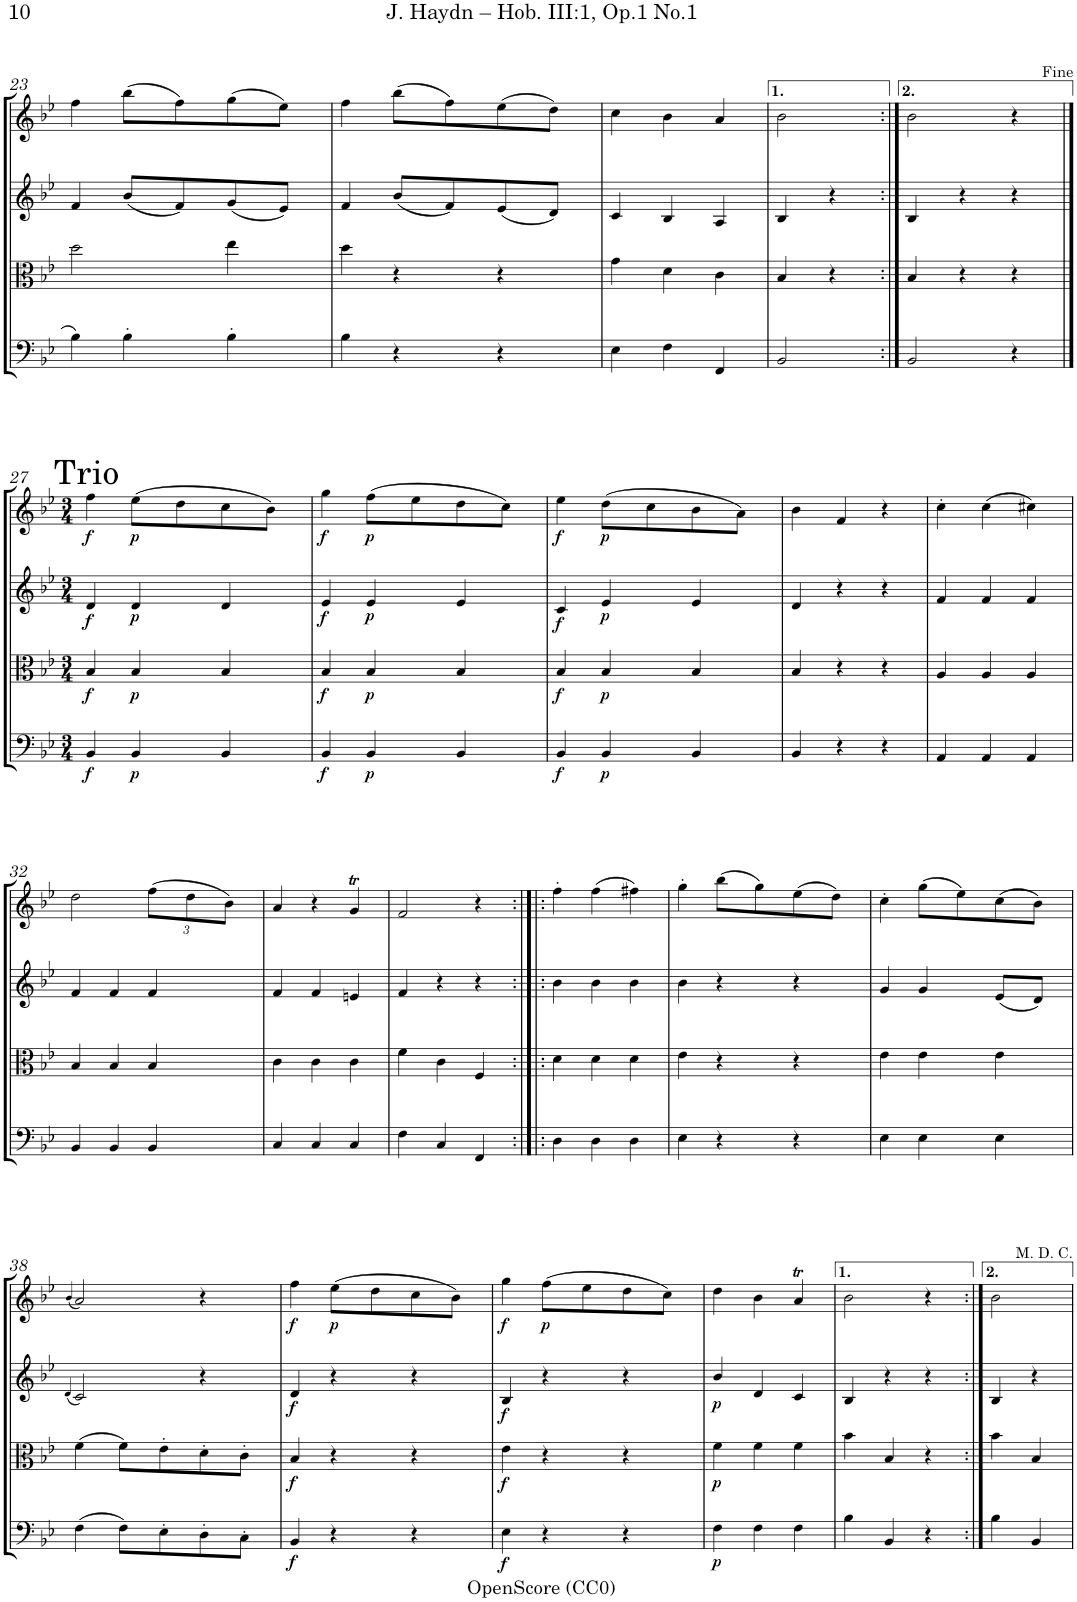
**kern	**dynam	**kern	**dynam	**kern	**dynam	**kern	**dynam
*part4	*part4	*part3	*part3	*part2	*part2	*part1	*part1
*staff4	*staff4	*staff3	*staff3	*staff2	*staff2	*staff1	*staff1
*I"Violoncello	*	*I"Viola	*	*I"Violin 2	*	*I"Violin 1	*
*I'Vc	*	*I'Vla	*	*I'Vln	*	*I'Vln	*
!!LO:PB:g=z
*clefF4	*	*clefC3	*	*clefG2	*	*clefG2	*
*k[b-e-]	*	*k[b-e-]	*	*k[b-e-]	*	*k[b-e-]	*
*M3/4	*	*M3/4	*	*M3/4	*	*M3/4	*
=23	=23	=23	=23	=23	=23	=23	=23
4B-\	.	2dd\	.	4f/	.	4ff\	.
4B-'\	.	.	.	(8b-/L	.	(8bb-\L	.
.	.	.	.	8f/)	.	8ff\)	.
4B-'\	.	4ee-\	.	(8g/	.	(8gg\	.
.	.	.	.	8e-/J)	.	8ee-\J)	.
=24	=24	=24	=24	=24	=24	=24	=24
4B-\	.	4dd\	.	4f/	.	4ff\	.
4r	.	4r	.	(8b-/L	.	(8bb-\L	.
.	.	.	.	8f/)	.	8ff\)	.
4r	.	4r	.	(8e-/	.	(8ee-\	.
.	.	.	.	8d/J)	.	8dd\J)	.
=25	=25	=25	=25	=25	=25	=25	=25
4E-\	.	4g\	.	4c/	.	4cc\	.
4F\	.	4d\	.	4B-/	.	4b-\	.
4FF/	.	4c\	.	4A/	.	4a/	.
=25X2	=25X2	=25X2	=25X2	=25X2	=25X2	=25X2	=25X2
2BB-/	.	4B-/	.	4B-/	.	2b-\	.
.	.	4r	.	4r	.	.	.
=26:|!	=26:|!	=26:|!	=26:|!	=26:|!	=26:|!	=26:|!	=26:|!
2BB-/	.	4B-/	.	4B-/	.	2b-\	.
.	.	4r	.	4r	.	.	.
4r	.	4r	.	4r	.	4r	.
!!LO:LB:g=z
==27	==27	==27	==27	==27	==27	==27	==27
*k[b-e-]	*	*k[b-e-]	*	*k[b-e-]	*	*k[b-e-]	*
*M3/4	*	*M3/4	*	*M3/4	*	*M3/4	*
!	!	!	!	!	!	!LO:TX:a:t=Trio	!
!	!LO:DY:b	!	!LO:DY:b	!	!LO:DY:b	!	!LO:DY:b
4BB-/	f	4B-/	f	4d/	f	4ff\	f
!	!LO:DY:b	!	!LO:DY:b	!	!LO:DY:b	!	!LO:DY:b
4BB-/	p	4B-/	p	4d/	p	(8ee-\L	p
.	.	.	.	.	.	8dd\	.
4BB-/	.	4B-/	.	4d/	.	8cc\	.
.	.	.	.	.	.	8b-\J)	.
=28	=28	=28	=28	=28	=28	=28	=28
!	!LO:DY:b	!	!LO:DY:b	!	!LO:DY:b	!	!LO:DY:b
4BB-/	f	4B-/	f	4e-/	f	4gg\	f
!	!LO:DY:b	!	!LO:DY:b	!	!LO:DY:b	!	!LO:DY:b
4BB-/	p	4B-/	p	4e-/	p	(8ff\L	p
.	.	.	.	.	.	8ee-\	.
4BB-/	.	4B-/	.	4e-/	.	8dd\	.
.	.	.	.	.	.	8cc\J)	.
=29	=29	=29	=29	=29	=29	=29	=29
!	!LO:DY:b	!	!LO:DY:b	!	!LO:DY:b	!	!LO:DY:b
4BB-/	f	4B-/	f	4c/	f	4ee-\	f
!	!LO:DY:b	!	!LO:DY:b	!	!LO:DY:b	!	!LO:DY:b
4BB-/	p	4B-/	p	4e-/	p	(8dd\L	p
.	.	.	.	.	.	8cc\	.
4BB-/	.	4B-/	.	4e-/	.	8b-\	.
.	.	.	.	.	.	8a\J)	.
=30	=30	=30	=30	=30	=30	=30	=30
4BB-/	.	4B-/	.	4d/	.	4b-\	.
4r	.	4r	.	4r	.	4f/	.
4r	.	4r	.	4r	.	4r	.
=31	=31	=31	=31	=31	=31	=31	=31
4AA/	.	4A/	.	4f/	.	4cc'\	.
4AA/	.	4A/	.	4f/	.	(4cc\	.
4AA/	.	4A/	.	4f/	.	4cc#X\)	.
!!LO:LB:g=z
=32	=32	=32	=32	=32	=32	=32	=32
4BB-/	.	4B-/	.	4f/	.	2dd\	.
4BB-/	.	4B-/	.	4f/	.	.	.
*	*	*	*	*	*	*Xbrackettup	*
4BB-/	.	4B-/	.	4f/	.	(12ff\L	.
.	.	.	.	.	.	12dd\	.
.	.	.	.	.	.	12b-\J)	.
=33	=33	=33	=33	=33	=33	=33	=33
4C/	.	4c\	.	4f/	.	4a/	.
4C/	.	4c\	.	4f/	.	4r	.
4C/	.	4c\	.	4en/	.	4gT/	.
=34	=34	=34	=34	=34	=34	=34	=34
4F\	.	4f\	.	4f/	.	2f/	.
4C/	.	4c\	.	4r	.	.	.
4FF/	.	4F/	.	4r	.	4r	.
=35:|!|:	=35:|!|:	=35:|!|:	=35:|!|:	=35:|!|:	=35:|!|:	=35:|!|:	=35:|!|:
4D\	.	4d\	.	4b-\	.	4ff'\	.
4D\	.	4d\	.	4b-\	.	(4ff\	.
4D\	.	4d\	.	4b-\	.	4ff#X\)	.
=36	=36	=36	=36	=36	=36	=36	=36
4E-\	.	4e-\	.	4b-\	.	4gg'\	.
4r	.	4r	.	4r	.	(8bb-\L	.
.	.	.	.	.	.	8gg\)	.
4r	.	4r	.	4r	.	(8ee-\	.
.	.	.	.	.	.	8dd\J)	.
=37	=37	=37	=37	=37	=37	=37	=37
4E-\	.	4e-\	.	4g/	.	4cc'\	.
4E-\	.	4e-\	.	4g/	.	(8gg\L	.
.	.	.	.	.	.	8ee-\)	.
4E-\	.	4e-\	.	(8e-/L	.	(8cc\	.
.	.	.	.	8d/J)	.	8b-\J)	.
!!LO:LB:g=z
=38	=38	=38	=38	=38	=38	=38	=38
.	.	.	.	(4qd/	.	(4qb-/	.
(4F\	.	(4f\	.	2c/)	.	2a/)	.
8F\L)	.	8f\L)	.	.	.	.	.
8E-'\	.	8e-'\	.	.	.	.	.
8D'\	.	8d'\	.	4r	.	4r	.
8C'\J	.	8c'\J	.	.	.	.	.
=39	=39	=39	=39	=39	=39	=39	=39
!	!LO:DY:b	!	!LO:DY:b	!	!LO:DY:b	!	!LO:DY:b
4BB-/	f	4B-/	f	4d/	f	4ff\	f
!	!	!	!	!	!	!	!LO:DY:b
4r	.	4r	.	4r	.	(8ee-\L	p
.	.	.	.	.	.	8dd\	.
4r	.	4r	.	4r	.	8cc\	.
.	.	.	.	.	.	8b-\J)	.
=40	=40	=40	=40	=40	=40	=40	=40
!	!LO:DY:b	!	!LO:DY:b	!	!LO:DY:b	!	!LO:DY:b
4E-\	f	4e-\	f	4B-/	f	4gg\	f
!	!	!	!	!	!	!	!LO:DY:b
4r	.	4r	.	4r	.	(8ff\L	p
.	.	.	.	.	.	8ee-\	.
4r	.	4r	.	4r	.	8dd\	.
.	.	.	.	.	.	8cc\J)	.
=41	=41	=41	=41	=41	=41	=41	=41
!	!LO:DY:b	!	!LO:DY:b	!	!LO:DY:b	!	!
4F\	p	4f\	p	4b-/	p	4dd\	.
4F\	.	4f\	.	4d/	.	4b-\	.
4F\	.	4f\	.	4c/	.	4at/	.
=42	=42	=42	=42	=42	=42	=42	=42
4B-\	.	4b-\	.	4B-/	.	2b-\	.
4BB-/	.	4B-/	.	4r	.	.	.
4r	.	4r	.	4r	.	4r	.
=43:|!	=43:|!	=43:|!	=43:|!	=43:|!	=43:|!	=43:|!	=43:|!
4B-\	.	4b-\	.	4B-/	.	2b-\	.
4BB-/	.	4B-/	.	4r	.	.	.
!	!	!	!	!	!	!LO:TX:a:t=M. D. C.	!
=	=	=	=	=	=	=	=
*-	*-	*-	*-	*-	*-	*-	*-
